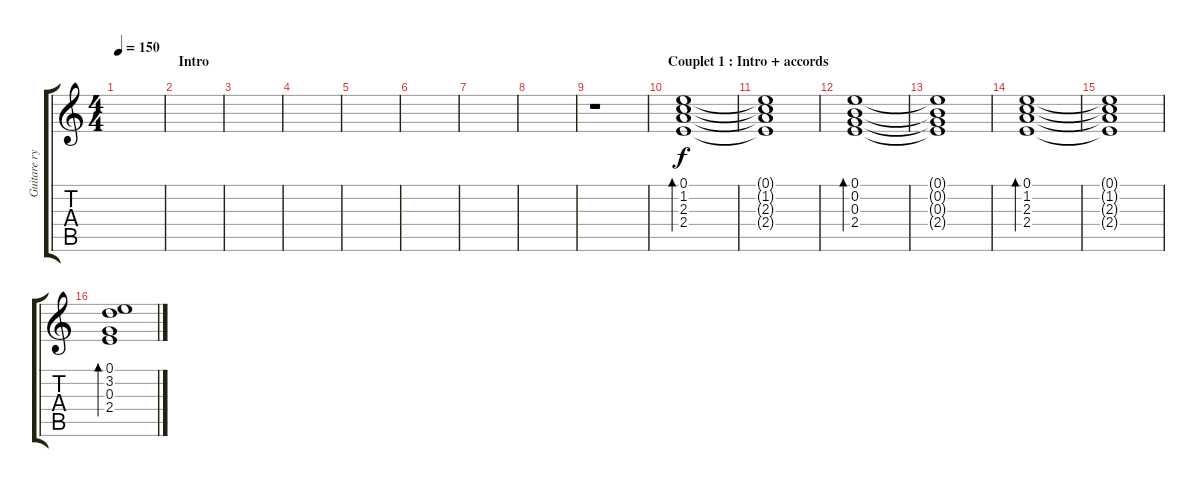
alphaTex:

\track ("Guitare rythmique" "Guitare ry") {instrument acousticguitarnylon}
\staff {score tabs}
\tuning (E4 B3 G3 D3 A2 E2) {hide}
\ts (4 4)
\tempo 150
\clef g2
\ks c
|
\section ("" "Intro")
|
|
|
|
|
|
|
r.1 |
\section ("" "Couplet 1 : Intro + accords")
(0.1 1.2 2.3 2.4).1{bd 240} |
(0.1{t} 1.2{t} 2.3{t} 2.4{t}).1 |
(0.1 0.2 0.3 2.4).1{bd 240} |
(0.1{t} 0.2{t} 0.3{t} 2.4{t}).1 |
(0.1 1.2 2.3 2.4).1{bd 240} |
(0.1{t} 1.2{t} 2.3{t} 2.4{t}).1 |
(0.1 3.2 0.3 2.4).1{bd 240}
